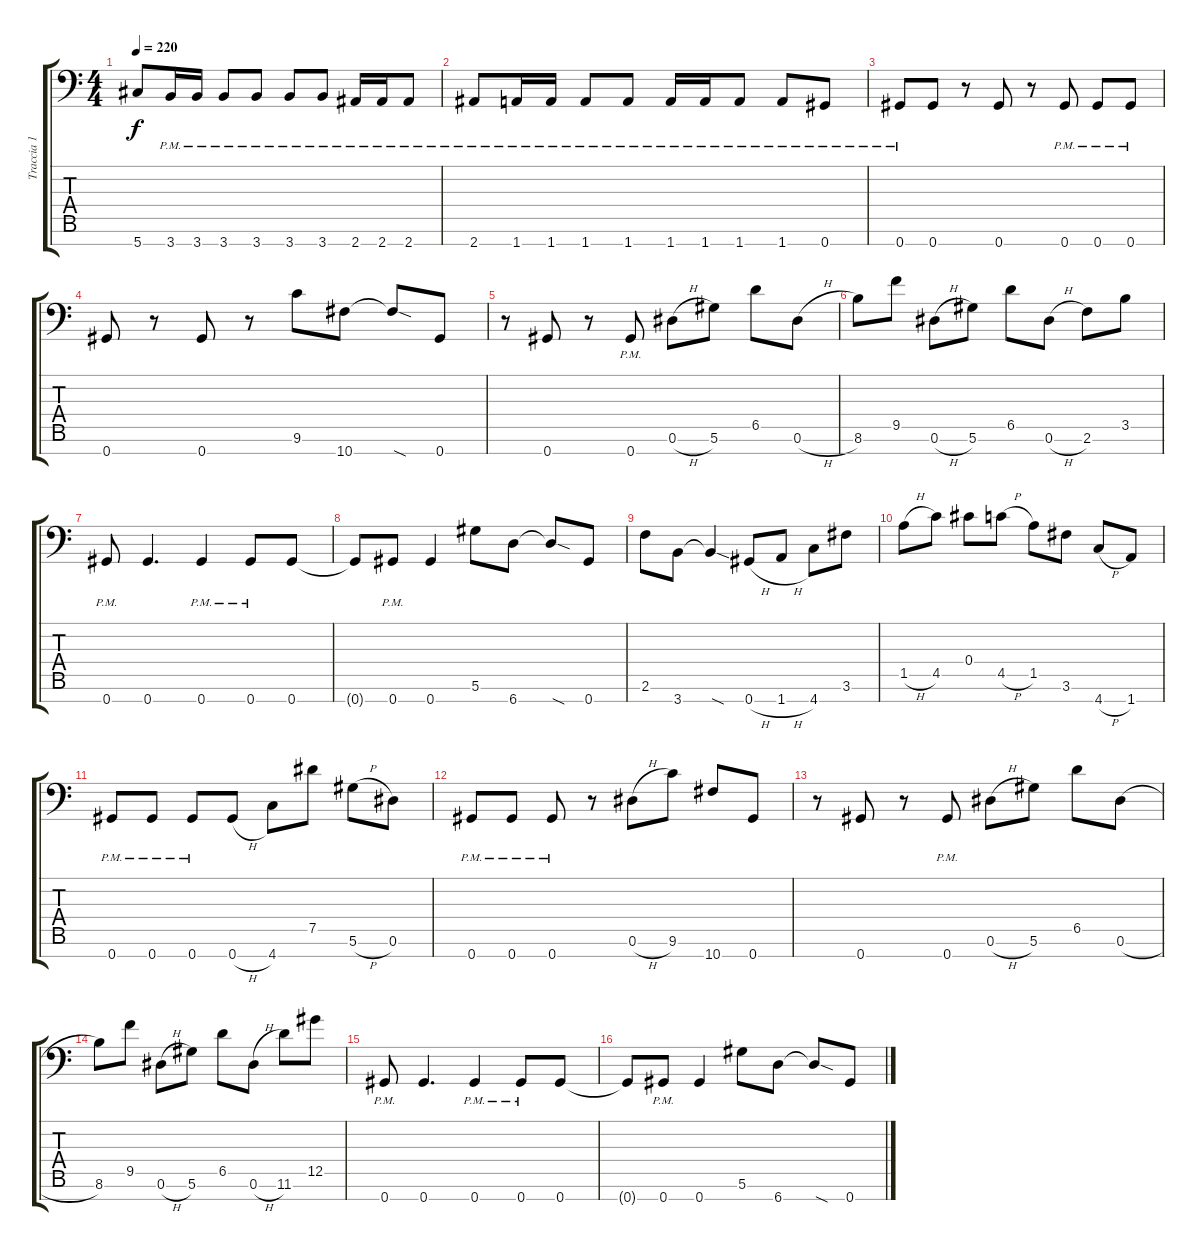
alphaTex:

\track ("Traccia 1" "Traccia 1") {instrument distortionguitar}
\staff {score tabs}
\tuning (Eb4 Bb3 Gb3 Db3 Ab2 Eb2 Ab1) {hide}
\ts (4 4)
\tempo 220
\clef f4
\ks c
5.7{t}.8{dy f} 3.7{pm}.16 3.7{pm}.16 3.7{pm}.8 3.7{pm}.8 3.7{pm}.8 3.7{pm}.8 2.7{pm}.16 2.7{pm}.16 2.7{pm}.8 |
2.7{pm}.8 1.7{pm}.16 1.7{pm}.16 1.7{pm}.8 1.7{pm}.8 1.7{pm}.16 1.7{pm}.16 1.7{pm}.8 1.7{pm}.8 0.7{pm}.8 |
0.7{pm}.8 0.7.8 r.8 0.7.8 r.8 0.7{pm}.8 0.7{pm}.8 0.7{pm}.8 |
0.7.8 r.8 0.7.8 r.8 9.6.8 10.7.8 10.7{sod t}.8 0.7.8 |
r.8 0.7.8 r.8 0.7{pm}.8 0.6{h}.8 5.6.8 6.5.8 0.6{h}.8 |
8.6.8 9.5.8 0.6{h}.8 5.6.8 6.5.8 0.6{h}.8 2.6.8 3.5.8 |
0.7{pm}.8 0.7.4{d} 0.7{pm}.4 0.7{pm}.8 0.7.8 |
0.7{t}.8 0.7{pm}.8 0.7.4 5.6.8 6.7.8 6.7{sod t}.8 0.7.8 |
2.6.8 3.7.8 3.7{sod t}.4 0.7{h}.8 1.7{h}.8 4.7.8 3.6.8 |
1.5{h}.8 4.5.8 0.4.8 4.5{h}.8 1.5.8 3.6.8 4.7{h}.8 1.7.8 |
0.7{pm}.8 0.7{pm}.8 0.7{pm}.8 0.7{h}.8 4.7.8 7.5.8 5.6{h}.8 0.6.8 |
0.7{pm}.8 0.7{pm}.8 0.7{pm}.8 r.8 0.6{h}.8 9.6.8 10.7.8 0.7.8 |
r.8 0.7.8 r.8 0.7{pm}.8 0.6{h}.8 5.6.8 6.5.8 0.6{h}.8 |
8.6.8 9.5.8 0.6{h}.8 5.6.8 6.5.8 0.6{h}.8 11.6.8 12.5.8 |
0.7{pm}.8 0.7.4{d} 0.7{pm}.4 0.7{pm}.8 0.7.8 |
0.7{t}.8 0.7{pm}.8 0.7.4 5.6.8 6.7.8 6.7{sod t}.8 0.7.8
